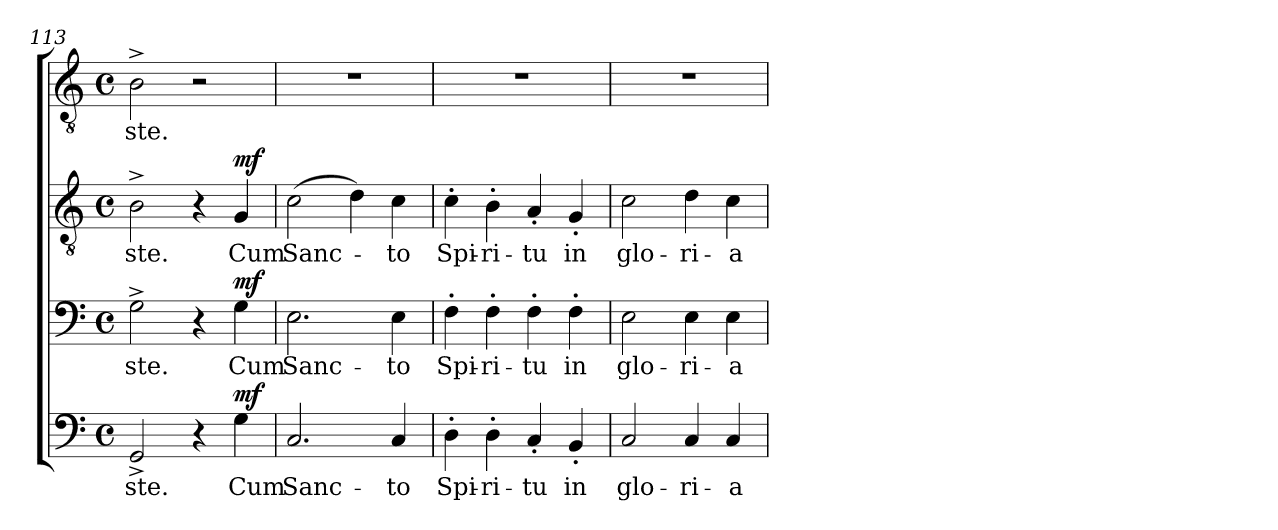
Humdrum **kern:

**kern	**text	**dynam	**kern	**text	**dynam	**kern	**text	**dynam	**kern	**text
*part4	*part4	*part4	*part3	*part3	*part3	*part2	*part2	*part2	*part1	*part1
*staff4	*staff4	*staff4	*staff3	*staff3	*staff3	*staff2	*staff2	*staff2	*staff1	*staff1
*clefF4	*	*	*clefF4	*	*	*clefGv2	*	*	*clefGv2	*
*k[]	*	*	*k[]	*	*	*k[]	*	*	*k[]	*
*C:	*	*	*C:	*	*	*C:	*	*	*C:	*
*M4/4	*	*	*M4/4	*	*	*M4/4	*	*	*M4/4	*
*met(c)	*	*	*met(c)	*	*	*met(c)	*	*	*met(c)	*
=113	=113	=113	=113	=113	=113	=113	=113	=113	=113	=113
!	!LO:LY:b	!	!	!LO:LY:b	!	!	!LO:LY:b	!	!	!LO:LY:b
2GG^</	-ste.	.	2G^>\	-ste.	.	2B^>\	-ste.	.	2B^>\	-ste.
4r	.	.	4r	.	.	4r	.	.	2r	.
!	!LO:LY:b	!LO:DY:a	!	!LO:LY:b	!LO:DY:a	!	!LO:LY:b	!LO:DY:a	!	!
4G\	Cum	mf	4G\	Cum	mf	4G/	Cum	mf	.	.
=114	=114	=114	=114	=114	=114	=114	=114	=114	=114	=114
!	!LO:LY:b	!	!	!LO:LY:b	!	!	!LO:LY:b	!	!	!
2.C/	Sanc-	.	2.E\	Sanc-	.	(>2c\	Sanc-	.	1r	.
.	.	.	.	.	.	4d\)	.	.	.	.
!	!LO:LY:b	!	!	!LO:LY:b	!	!	!LO:LY:b	!	!	!
4C/	-to	.	4E\	-to	.	4c\	-to	.	.	.
=115	=115	=115	=115	=115	=115	=115	=115	=115	=115	=115
!	!LO:LY:b	!	!	!LO:LY:b	!	!	!LO:LY:b	!	!	!
4D'>\	Spi-	.	4F'>\	Spi-	.	4c'>\	Spi-	.	1r	.
!	!LO:LY:b	!	!	!LO:LY:b	!	!	!LO:LY:b	!	!	!
4D'>\	-ri-	.	4F'>\	-ri-	.	4B'>\	-ri-	.	.	.
!	!LO:LY:b	!	!	!LO:LY:b	!	!	!LO:LY:b	!	!	!
4C'</	-tu	.	4F'>\	-tu	.	4A'</	-tu	.	.	.
!	!LO:LY:b	!	!	!LO:LY:b	!	!	!LO:LY:b	!	!	!
4BB'</	in	.	4F'>\	in	.	4G'</	in	.	.	.
=116	=116	=116	=116	=116	=116	=116	=116	=116	=116	=116
!	!LO:LY:b	!	!	!LO:LY:b	!	!	!LO:LY:b	!	!	!
2C/	glo-	.	2E\	glo-	.	2c\	glo-	.	1r	.
!	!LO:LY:b	!	!	!LO:LY:b	!	!	!LO:LY:b	!	!	!
4C/	-ri-	.	4E\	-ri-	.	4d\	-ri-	.	.	.
!	!LO:LY:b	!	!	!LO:LY:b	!	!	!LO:LY:b	!	!	!
4C/	-a	.	4E\	-a	.	4c\	-a	.	.	.
=	=	=	=	=	=	=	=	=	=	=
*-	*-	*-	*-	*-	*-	*-	*-	*-	*-	*-
